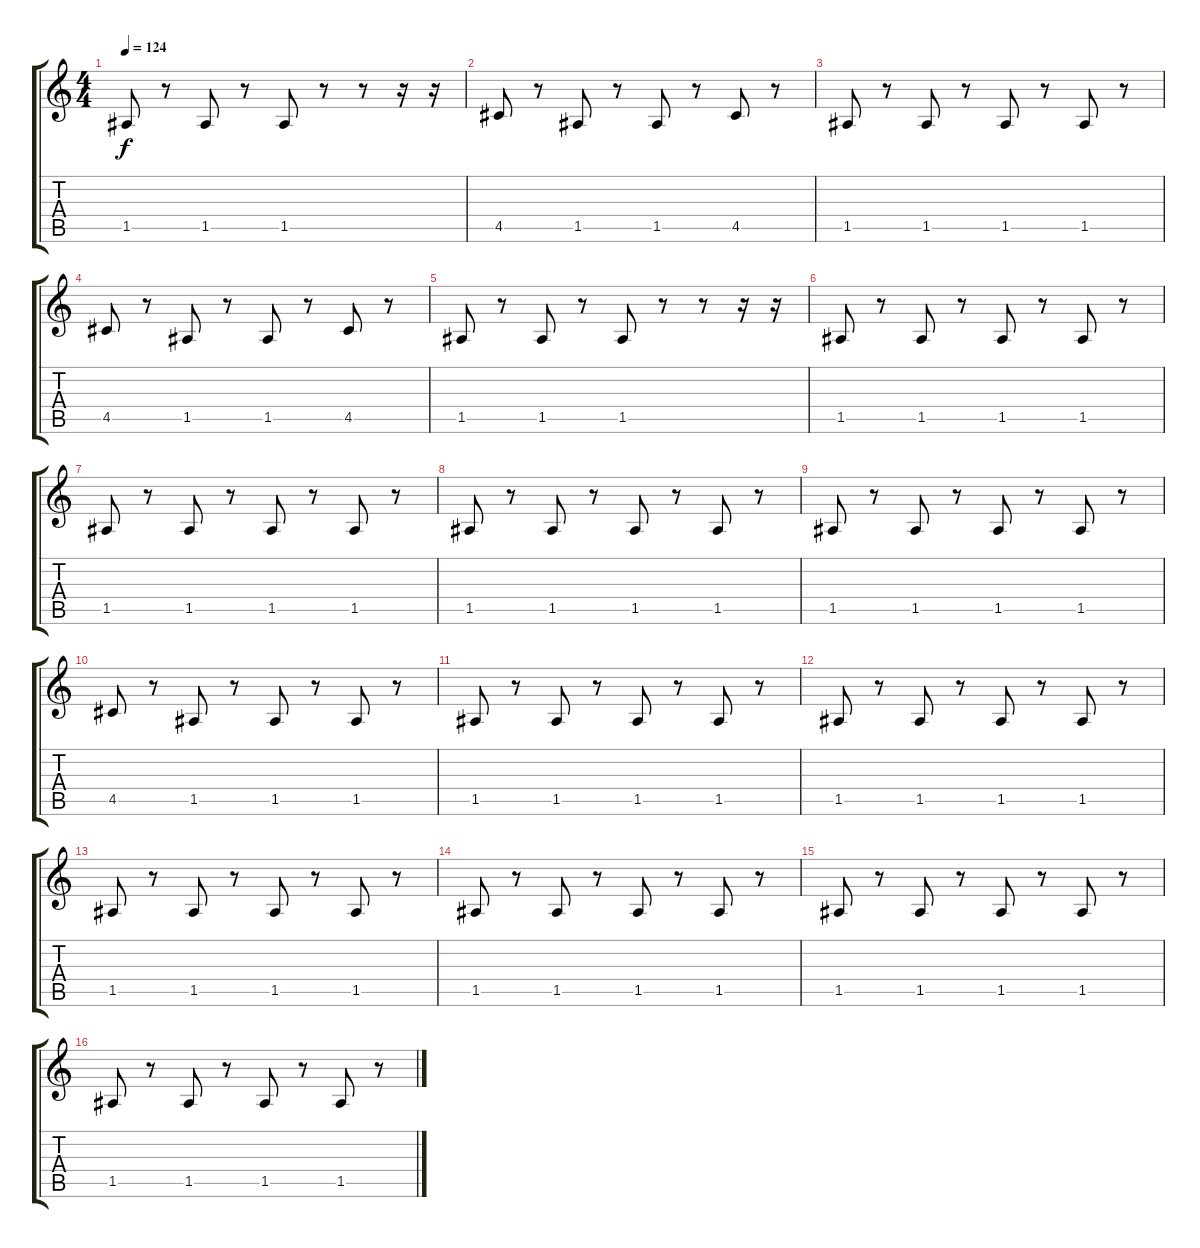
\track "" {instrument acousticguitarsteel}
\staff {score tabs}
\tuning (E4 B3 G3 D3 A2 E2) {hide}
\ts (4 4)
\tempo 124
\clef g2
\ks c
1.5.8{dy f} r.8 1.5.8 r.8 1.5.8 r.8 r.8 r.16 r.16 |
4.5.8 r.8 1.5.8 r.8 1.5.8 r.8 4.5.8 r.8 |
1.5.8 r.8 1.5.8 r.8 1.5.8 r.8 1.5.8 r.8 |
4.5.8 r.8 1.5.8 r.8 1.5.8 r.8 4.5.8 r.8 |
1.5.8 r.8 1.5.8 r.8 1.5.8 r.8 r.8 r.16 r.16 |
1.5.8 r.8 1.5.8 r.8 1.5.8 r.8 1.5.8 r.8 |
1.5.8 r.8 1.5.8 r.8 1.5.8 r.8 1.5.8 r.8 |
1.5.8 r.8 1.5.8 r.8 1.5.8 r.8 1.5.8 r.8 |
1.5.8 r.8 1.5.8 r.8 1.5.8 r.8 1.5.8 r.8 |
4.5.8 r.8 1.5.8 r.8 1.5.8 r.8 1.5.8 r.8 |
1.5.8 r.8 1.5.8 r.8 1.5.8 r.8 1.5.8 r.8 |
1.5.8 r.8 1.5.8 r.8 1.5.8 r.8 1.5.8 r.8 |
1.5.8 r.8 1.5.8 r.8 1.5.8 r.8 1.5.8 r.8 |
1.5.8 r.8 1.5.8 r.8 1.5.8 r.8 1.5.8 r.8 |
1.5.8 r.8 1.5.8 r.8 1.5.8 r.8 1.5.8 r.8 |
1.5.8 r.8 1.5.8 r.8 1.5.8 r.8 1.5.8 r.8
